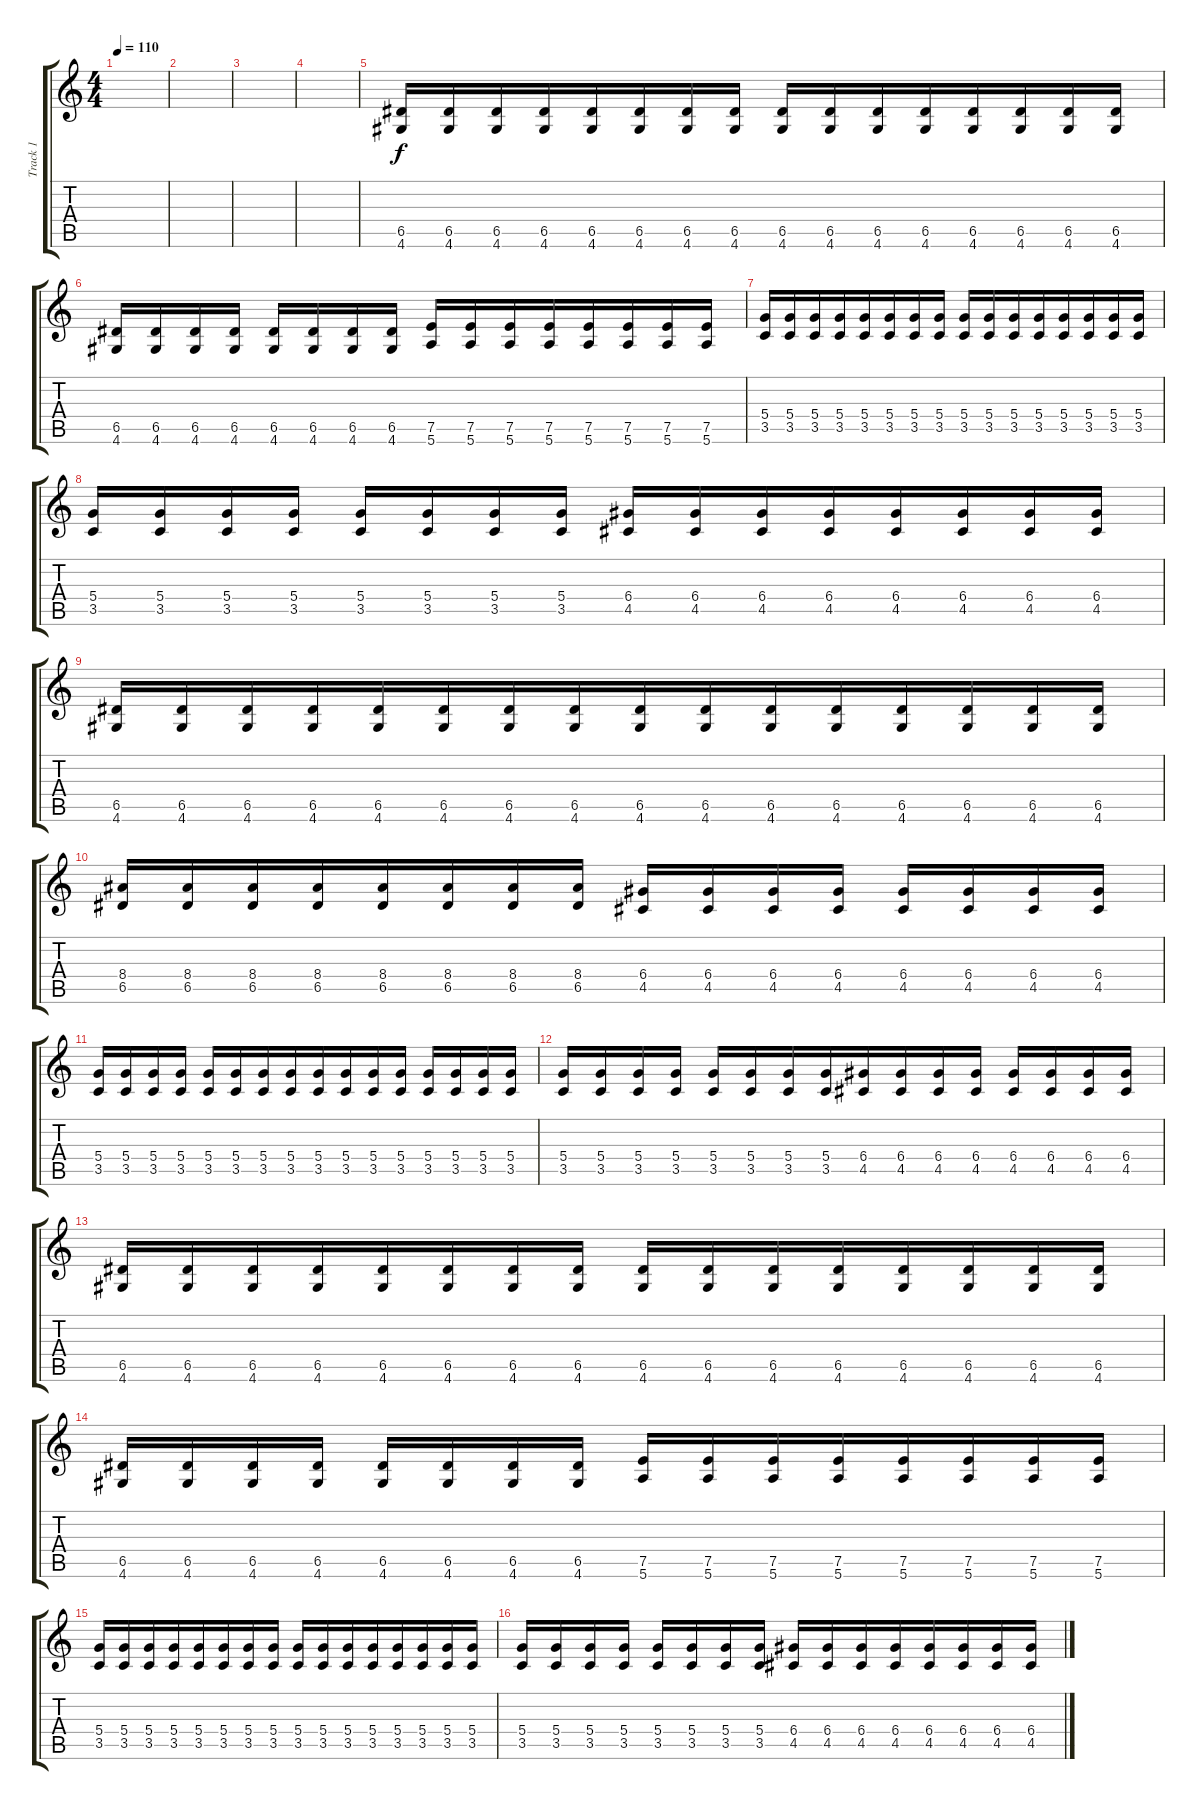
\track ("Track 1" "Track 1") {instrument distortionguitar}
\staff {score tabs}
\tuning (E4 B3 G3 D3 A2 E2) {hide}
\ts (4 4)
\tempo 110
\clef g2
\ks c
|
|
|
|
(6.5 4.6).16{beam merge} (6.5 4.6).16{beam merge} (6.5 4.6).16{beam merge} (6.5 4.6).16{beam merge} (6.5 4.6).16 (6.5 4.6).16 (6.5 4.6).16{beam merge} (6.5 4.6).16 (6.5 4.6).16{beam merge} (6.5 4.6).16{beam merge} (6.5 4.6).16 (6.5 4.6).16{beam merge} (6.5 4.6).16 (6.5 4.6).16 (6.5 4.6).16{beam merge} (6.5 4.6).16 |
(6.5 4.6).16{beam merge} (6.5 4.6).16{beam merge} (6.5 4.6).16 (6.5 4.6).16 (6.5 4.6).16 (6.5 4.6).16 (6.5 4.6).16{beam merge} (6.5 4.6).16 (7.5 5.6).16{beam merge} (7.5 5.6).16 (7.5 5.6).16{beam merge} (7.5 5.6).16{beam merge} (7.5 5.6).16 (7.5 5.6).16 (7.5 5.6).16 (7.5 5.6).16 |
(5.4 3.5).16{beam merge} (5.4 3.5).16{beam merge} (5.4 3.5).16{beam merge} (5.4 3.5).16{beam merge} (5.4 3.5).16 (5.4 3.5).16 (5.4 3.5).16{beam merge} (5.4 3.5).16 (5.4 3.5).16{beam merge} (5.4 3.5).16{beam merge} (5.4 3.5).16 (5.4 3.5).16{beam merge} (5.4 3.5).16 (5.4 3.5).16 (5.4 3.5).16{beam merge} (5.4 3.5).16 |
(5.4 3.5).16{beam merge} (5.4 3.5).16{beam merge} (5.4 3.5).16 (5.4 3.5).16 (5.4 3.5).16 (5.4 3.5).16 (5.4 3.5).16{beam merge} (5.4 3.5).16 (6.4 4.5).16{beam merge} (6.4 4.5).16 (6.4 4.5).16{beam merge} (6.4 4.5).16{beam merge} (6.4 4.5).16 (6.4 4.5).16 (6.4 4.5).16 (6.4 4.5).16 |
(6.5 4.6).16 (6.5 4.6).16 (6.5 4.6).16{beam merge} (6.5 4.6).16{beam merge} (6.5 4.6).16 (6.5 4.6).16 (6.5 4.6).16 (6.5 4.6).16{beam merge} (6.5 4.6).16 (6.5 4.6).16{beam merge} (6.5 4.6).16{beam merge} (6.5 4.6).16{beam merge} (6.5 4.6).16 (6.5 4.6).16 (6.5 4.6).16 (6.5 4.6).16 |
(8.4 6.5).16{beam merge} (8.4 6.5).16{beam merge} (8.4 6.5).16 (8.4 6.5).16{beam merge} (8.4 6.5).16 (8.4 6.5).16{beam merge} (8.4 6.5).16 (8.4 6.5).16 (6.4 4.5).16 (6.4 4.5).16{beam merge} (6.4 4.5).16{beam merge} (6.4 4.5).16 (6.4 4.5).16 (6.4 4.5).16 (6.4 4.5).16 (6.4 4.5).16 |
(5.4 3.5).16 (5.4 3.5).16{beam merge} (5.4 3.5).16 (5.4 3.5).16 (5.4 3.5).16{beam merge} (5.4 3.5).16{beam merge} (5.4 3.5).16{beam merge} (5.4 3.5).16{beam merge} (5.4 3.5).16 (5.4 3.5).16 (5.4 3.5).16{beam merge} (5.4 3.5).16 (5.4 3.5).16{beam merge} (5.4 3.5).16{beam merge} (5.4 3.5).16 (5.4 3.5).16 |
(5.4 3.5).16{beam merge} (5.4 3.5).16 (5.4 3.5).16{beam merge} (5.4 3.5).16 (5.4 3.5).16 (5.4 3.5).16 (5.4 3.5).16 (5.4 3.5).16{beam merge} (6.4 4.5).16 (6.4 4.5).16 (6.4 4.5).16 (6.4 4.5).16 (6.4 4.5).16 (6.4 4.5).16 (6.4 4.5).16 (6.4 4.5).16 |
(6.5 4.6).16{beam merge} (6.5 4.6).16{beam merge} (6.5 4.6).16{beam merge} (6.5 4.6).16{beam merge} (6.5 4.6).16 (6.5 4.6).16 (6.5 4.6).16{beam merge} (6.5 4.6).16 (6.5 4.6).16{beam merge} (6.5 4.6).16{beam merge} (6.5 4.6).16 (6.5 4.6).16{beam merge} (6.5 4.6).16 (6.5 4.6).16 (6.5 4.6).16{beam merge} (6.5 4.6).16 |
(6.5 4.6).16{beam merge} (6.5 4.6).16{beam merge} (6.5 4.6).16 (6.5 4.6).16 (6.5 4.6).16 (6.5 4.6).16 (6.5 4.6).16{beam merge} (6.5 4.6).16 (7.5 5.6).16{beam merge} (7.5 5.6).16 (7.5 5.6).16{beam merge} (7.5 5.6).16{beam merge} (7.5 5.6).16 (7.5 5.6).16 (7.5 5.6).16 (7.5 5.6).16 |
(5.4 3.5).16{beam merge} (5.4 3.5).16{beam merge} (5.4 3.5).16{beam merge} (5.4 3.5).16{beam merge} (5.4 3.5).16 (5.4 3.5).16 (5.4 3.5).16{beam merge} (5.4 3.5).16 (5.4 3.5).16{beam merge} (5.4 3.5).16{beam merge} (5.4 3.5).16 (5.4 3.5).16{beam merge} (5.4 3.5).16 (5.4 3.5).16 (5.4 3.5).16{beam merge} (5.4 3.5).16 |
(5.4 3.5).16{beam merge} (5.4 3.5).16{beam merge} (5.4 3.5).16 (5.4 3.5).16 (5.4 3.5).16 (5.4 3.5).16 (5.4 3.5).16{beam merge} (5.4 3.5).16 (6.4 4.5).16{beam merge} (6.4 4.5).16 (6.4 4.5).16{beam merge} (6.4 4.5).16{beam merge} (6.4 4.5).16 (6.4 4.5).16 (6.4 4.5).16 (6.4 4.5).16
